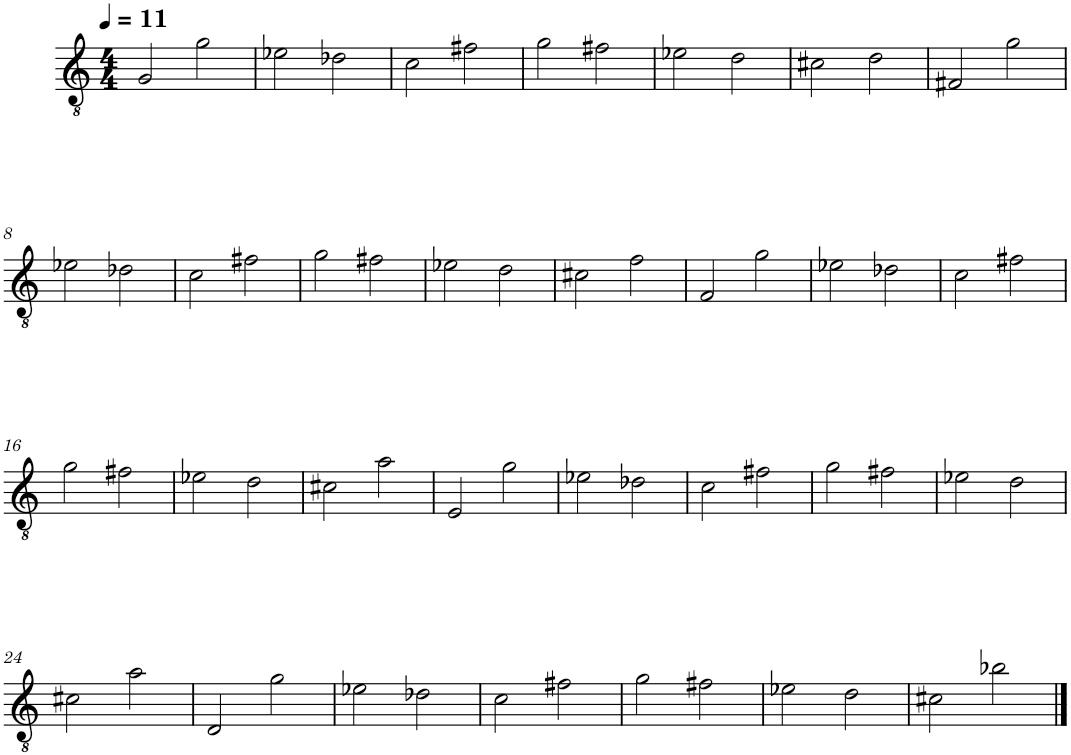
**kern
*part1
*staff1
*I"Guitarra Elétrica
*I'Guit. El.
*clefGv2
*k[]
*M4/4
*MM11
=1
2G/
2g\
=2
2e-X\
2d-X\
=3
2c\
2f#X\
=4
2g\
2f#X\
=5
2e-X\
2d\
=6
2c#X\
2d\
=7
2F#X/
2g\
!!LO:LB:g=z
=8
2e-X\
2d-X\
=9
2c\
2f#X\
=10
2g\
2f#X\
=11
2e-X\
2d\
=12
2c#X\
2f\
=13
2F/
2g\
=14
2e-X\
2d-X\
=15
2c\
2f#X\
!!LO:LB:g=z
=16
2g\
2f#X\
=17
2e-X\
2d\
=18
2c#X\
2a\
=19
2E/
2g\
=20
2e-X\
2d-X\
=21
2c\
2f#X\
=22
2g\
2f#X\
=23
2e-X\
2d\
!!LO:LB:g=z
=24
2c#X\
2a\
=25
2D/
2g\
=26
2e-X\
2d-X\
=27
2c\
2f#X\
=28
2g\
2f#X\
=29
2e-X\
2d\
=30
2c#X\
2b-X\
==
*-
